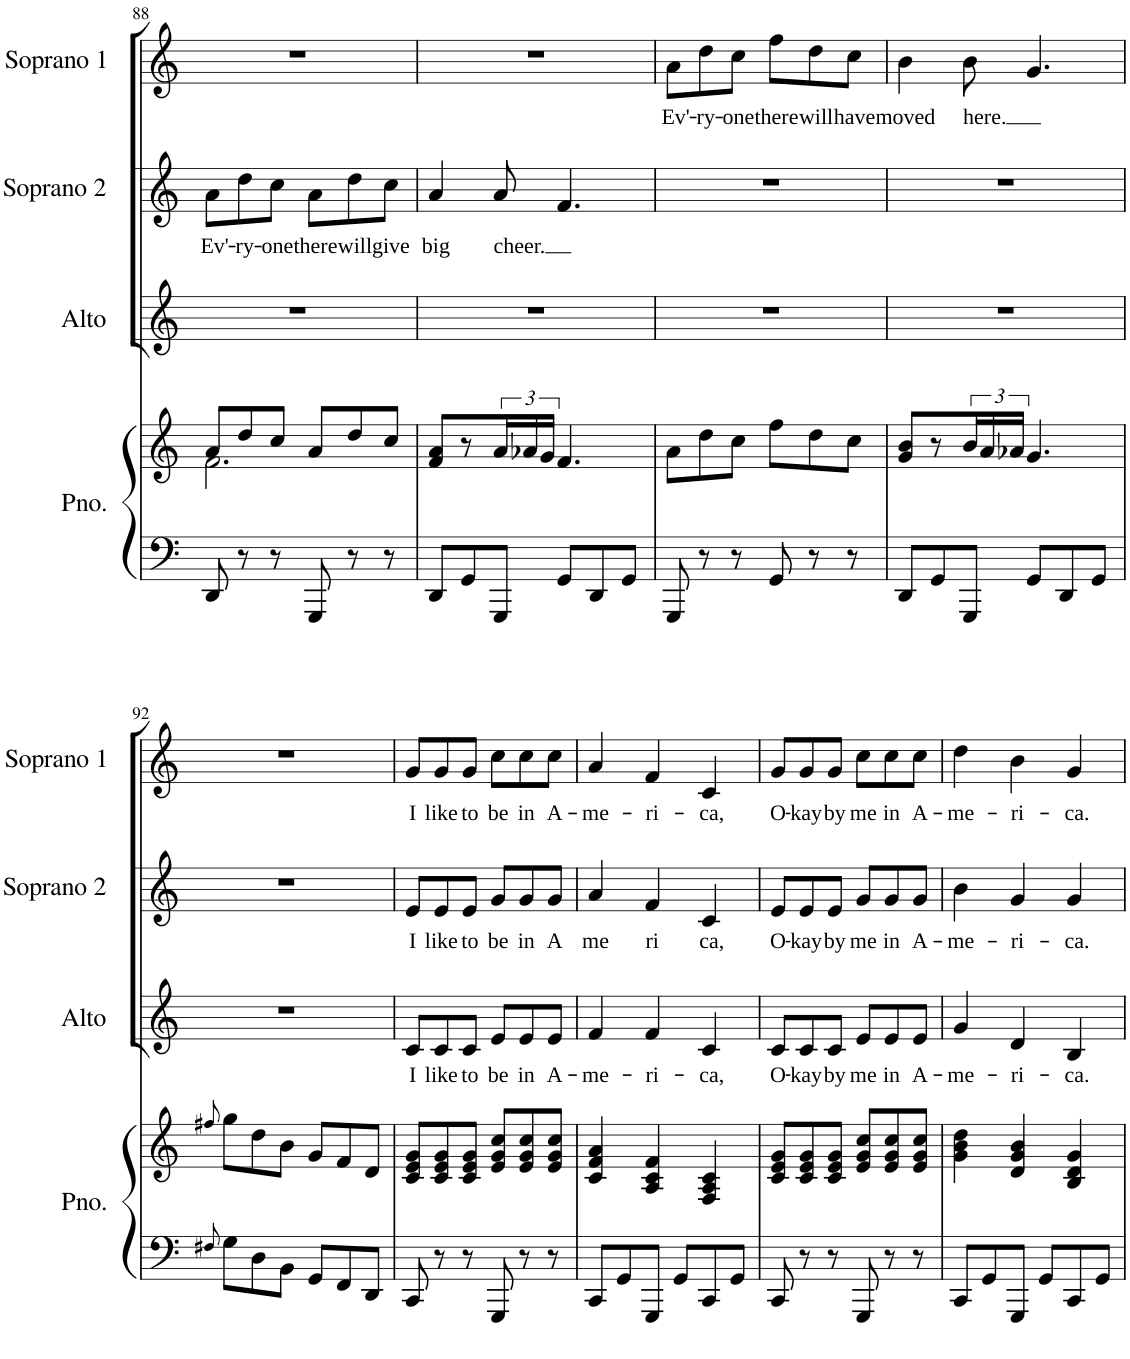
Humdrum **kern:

**kern	**kern	**kern	**text	**kern	**text	**kern	**text
*part4	*part4	*part3	*part3	*part2	*part2	*part1	*part1
*staff5	*staff4	*staff3	*staff3	*staff2	*staff2	*staff1	*staff1
*I"Piano	*	*I"Alto	*	*I"Soprano 2	*	*I"Soprano 1	*
*I'Pno.	*	*I'Alto	*	*I'Soprano 2	*	*I'Soprano 1	*
!!LO:PB:g=z
*clefF4	*clefG2	*clefG2	*	*clefG2	*	*clefG2	*
*k[]	*k[]	*k[]	*	*k[]	*	*k[]	*
*M6/8	*M6/8	*M6/8	*	*M6/8	*	*M6/8	*
=88	=88	=88	=88	=88	=88	=88	=88
*	*^	*	*	*	*	*	*
!	!	!	!	!	!	!LO:LY:b	!	!
8DD/	8a/L	2.f\	2.r	.	8a\L	Ev'-	2.r	.
!	!	!	!	!	!	!LO:LY:b	!	!
8r	8dd/	.	.	.	8dd\	-ry-	.	.
!	!	!	!	!	!	!LO:LY:b	!	!
8r	8cc/J	.	.	.	8cc\J	-one	.	.
!	!	!	!	!	!	!LO:LY:b	!	!
8GGG/	8a/L	.	.	.	8a\L	there	.	.
!	!	!	!	!	!	!LO:LY:b	!	!
8r	8dd/	.	.	.	8dd\	will	.	.
!	!	!	!	!	!	!LO:LY:b	!	!
8r	8cc/J	.	.	.	8cc\J	give	.	.
*	*v	*v	*	*	*	*	*	*
=89	=89	=89	=89	=89	=89	=89	=89
!	!	!	!	!	!LO:LY:b	!	!
8DD/L	8f/ 8a/L	2.r	.	4a/	big	2.r	.
8GG/	8r	.	.	.	.	.	.
!	!	!	!	!	!LO:LY:b	!	!
8GGG/J	24a/L	.	.	8a/	cheer.	.	.
.	24a-X/	.	.	.	.	.	.
.	24g/JJ	.	.	.	.	.	.
8GG/L	4.f/	.	.	4.f/	.	.	.
8DD/	.	.	.	.	.	.	.
8GG/J	.	.	.	.	.	.	.
=90	=90	=90	=90	=90	=90	=90	=90
!	!	!	!	!	!	!	!LO:LY:b
8GGG/	8a\L	2.r	.	2.r	.	8a\L	Ev'-
!	!	!	!	!	!	!	!LO:LY:b
8r	8dd\	.	.	.	.	8dd\	-ry-
!	!	!	!	!	!	!	!LO:LY:b
8r	8cc\J	.	.	.	.	8cc\J	-one
!	!	!	!	!	!	!	!LO:LY:b
8GG/	8ff\L	.	.	.	.	8ff\L	there
!	!	!	!	!	!	!	!LO:LY:b
8r	8dd\	.	.	.	.	8dd\	will
!	!	!	!	!	!	!	!LO:LY:b
8r	8cc\J	.	.	.	.	8cc\J	have
=91	=91	=91	=91	=91	=91	=91	=91
!	!	!	!	!	!	!	!LO:LY:b
8DD/L	8g/ 8b/L	2.r	.	2.r	.	4b\	moved
8GG/	8r	.	.	.	.	.	.
!	!	!	!	!	!	!	!LO:LY:b
8GGG/J	24b/L	.	.	.	.	8b\	here.
.	24a/	.	.	.	.	.	.
.	24a-X/JJ	.	.	.	.	.	.
8GG/L	4.g/	.	.	.	.	4.g/	.
8DD/	.	.	.	.	.	.	.
8GG/J	.	.	.	.	.	.	.
!!LO:LB:g=z
=92	=92	=92	=92	=92	=92	=92	=92
8qF#X/	8qff#X/	.	.	.	.	.	.
8G\L	8gg\L	2.r	.	2.r	.	2.r	.
8D\	8dd\	.	.	.	.	.	.
8BB\J	8b\J	.	.	.	.	.	.
8GG/L	8g/L	.	.	.	.	.	.
8FF/	8f/	.	.	.	.	.	.
8DD/J	8d/J	.	.	.	.	.	.
=93	=93	=93	=93	=93	=93	=93	=93
!	!	!	!LO:LY:b	!	!LO:LY:b	!	!LO:LY:b
8CC/	8c/ 8e/ 8g/L	8c/L	I	8e/L	I	8g/L	I
!	!	!	!LO:LY:b	!	!LO:LY:b	!	!LO:LY:b
8r	8c/ 8e/ 8g/	8c/	like	8e/	like	8g/	like
!	!	!	!LO:LY:b	!	!LO:LY:b	!	!LO:LY:b
8r	8c/ 8e/ 8g/J	8c/J	to	8e/J	to	8g/J	to
!	!	!	!LO:LY:b	!	!LO:LY:b	!	!LO:LY:b
8GGG/	8e/ 8g/ 8cc/L	8e/L	be	8g/L	be	8cc\L	be
!	!	!	!LO:LY:b	!	!LO:LY:b	!	!LO:LY:b
8r	8e/ 8g/ 8cc/	8e/	in	8g/	in	8cc\	in
!	!	!	!LO:LY:b	!	!LO:LY:b	!	!LO:LY:b
8r	8e/ 8g/ 8cc/J	8e/J	A-	8g/J	A	8cc\J	A-
=94	=94	=94	=94	=94	=94	=94	=94
!	!	!	!LO:LY:b	!	!LO:LY:b	!	!LO:LY:b
8CC/L	4c/ 4f/ 4a/	4f/	-me-	4a/	me	4a/	-me-
8GG/	.	.	.	.	.	.	.
!	!	!	!LO:LY:b	!	!LO:LY:b	!	!LO:LY:b
8GGG/J	4A/ 4c/ 4f/	4f/	-ri-	4f/	ri	4f/	-ri-
8GG/L	.	.	.	.	.	.	.
!	!	!	!LO:LY:b	!	!LO:LY:b	!	!LO:LY:b
8CC/	4F/ 4A/ 4c/	4c/	-ca,	4c/	ca,	4c/	-ca,
8GG/J	.	.	.	.	.	.	.
=95	=95	=95	=95	=95	=95	=95	=95
!	!	!	!LO:LY:b	!	!LO:LY:b	!	!LO:LY:b
8CC/	8c/ 8e/ 8g/L	8c/L	O-	8e/L	O-	8g/L	O-
!	!	!	!LO:LY:b	!	!LO:LY:b	!	!LO:LY:b
8r	8c/ 8e/ 8g/	8c/	-kay	8e/	-kay	8g/	-kay
!	!	!	!LO:LY:b	!	!LO:LY:b	!	!LO:LY:b
8r	8c/ 8e/ 8g/J	8c/J	by	8e/J	by	8g/J	by
!	!	!	!LO:LY:b	!	!LO:LY:b	!	!LO:LY:b
8GGG/	8e/ 8g/ 8cc/L	8e/L	me	8g/L	me	8cc\L	me
!	!	!	!LO:LY:b	!	!LO:LY:b	!	!LO:LY:b
8r	8e/ 8g/ 8cc/	8e/	in	8g/	in	8cc\	in
!	!	!	!LO:LY:b	!	!LO:LY:b	!	!LO:LY:b
8r	8e/ 8g/ 8cc/J	8e/J	A-	8g/J	A-	8cc\J	A-
=96	=96	=96	=96	=96	=96	=96	=96
!	!	!	!LO:LY:b	!	!LO:LY:b	!	!LO:LY:b
8CC/L	4g\ 4b\ 4dd\	4g/	-me-	4b\	-me-	4dd\	-me-
8GG/	.	.	.	.	.	.	.
!	!	!	!LO:LY:b	!	!LO:LY:b	!	!LO:LY:b
8GGG/J	4d/ 4g/ 4b/	4d/	-ri-	4g/	-ri-	4b\	-ri-
8GG/L	.	.	.	.	.	.	.
!	!	!	!LO:LY:b	!	!LO:LY:b	!	!LO:LY:b
8CC/	4B/ 4d/ 4g/	4B/	-ca.	4g/	-ca.	4g/	-ca.
8GG/J	.	.	.	.	.	.	.
=	=	=	=	=	=	=	=
*-	*-	*-	*-	*-	*-	*-	*-
